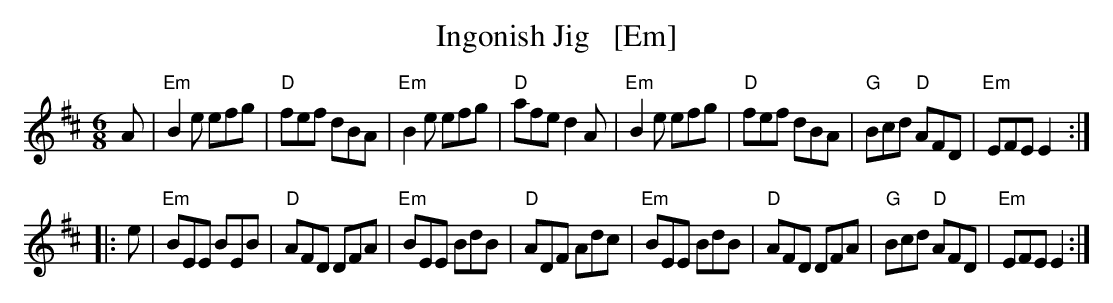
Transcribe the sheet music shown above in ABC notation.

X:1
T: Ingonish Jig   [Em]
M: 6/8
L: 1/8
K: Edor
   A \
| "Em"B2e efg | "D"fef dBA | "Em"B2e efg | "D"afe d2A \
| "Em"B2e efg | "D"fef dBA | "G"Bcd "D"AFD | "Em"EFE E2 :|
|: e \
| "Em"BEE BEB | "D"AFD DFA | "Em"BEE BdB | "D"ADF Adc \
| "Em"BEE BdB | "D"AFD DFA | "G"Bcd "D"AFD | "Em"EFE E2 :|
